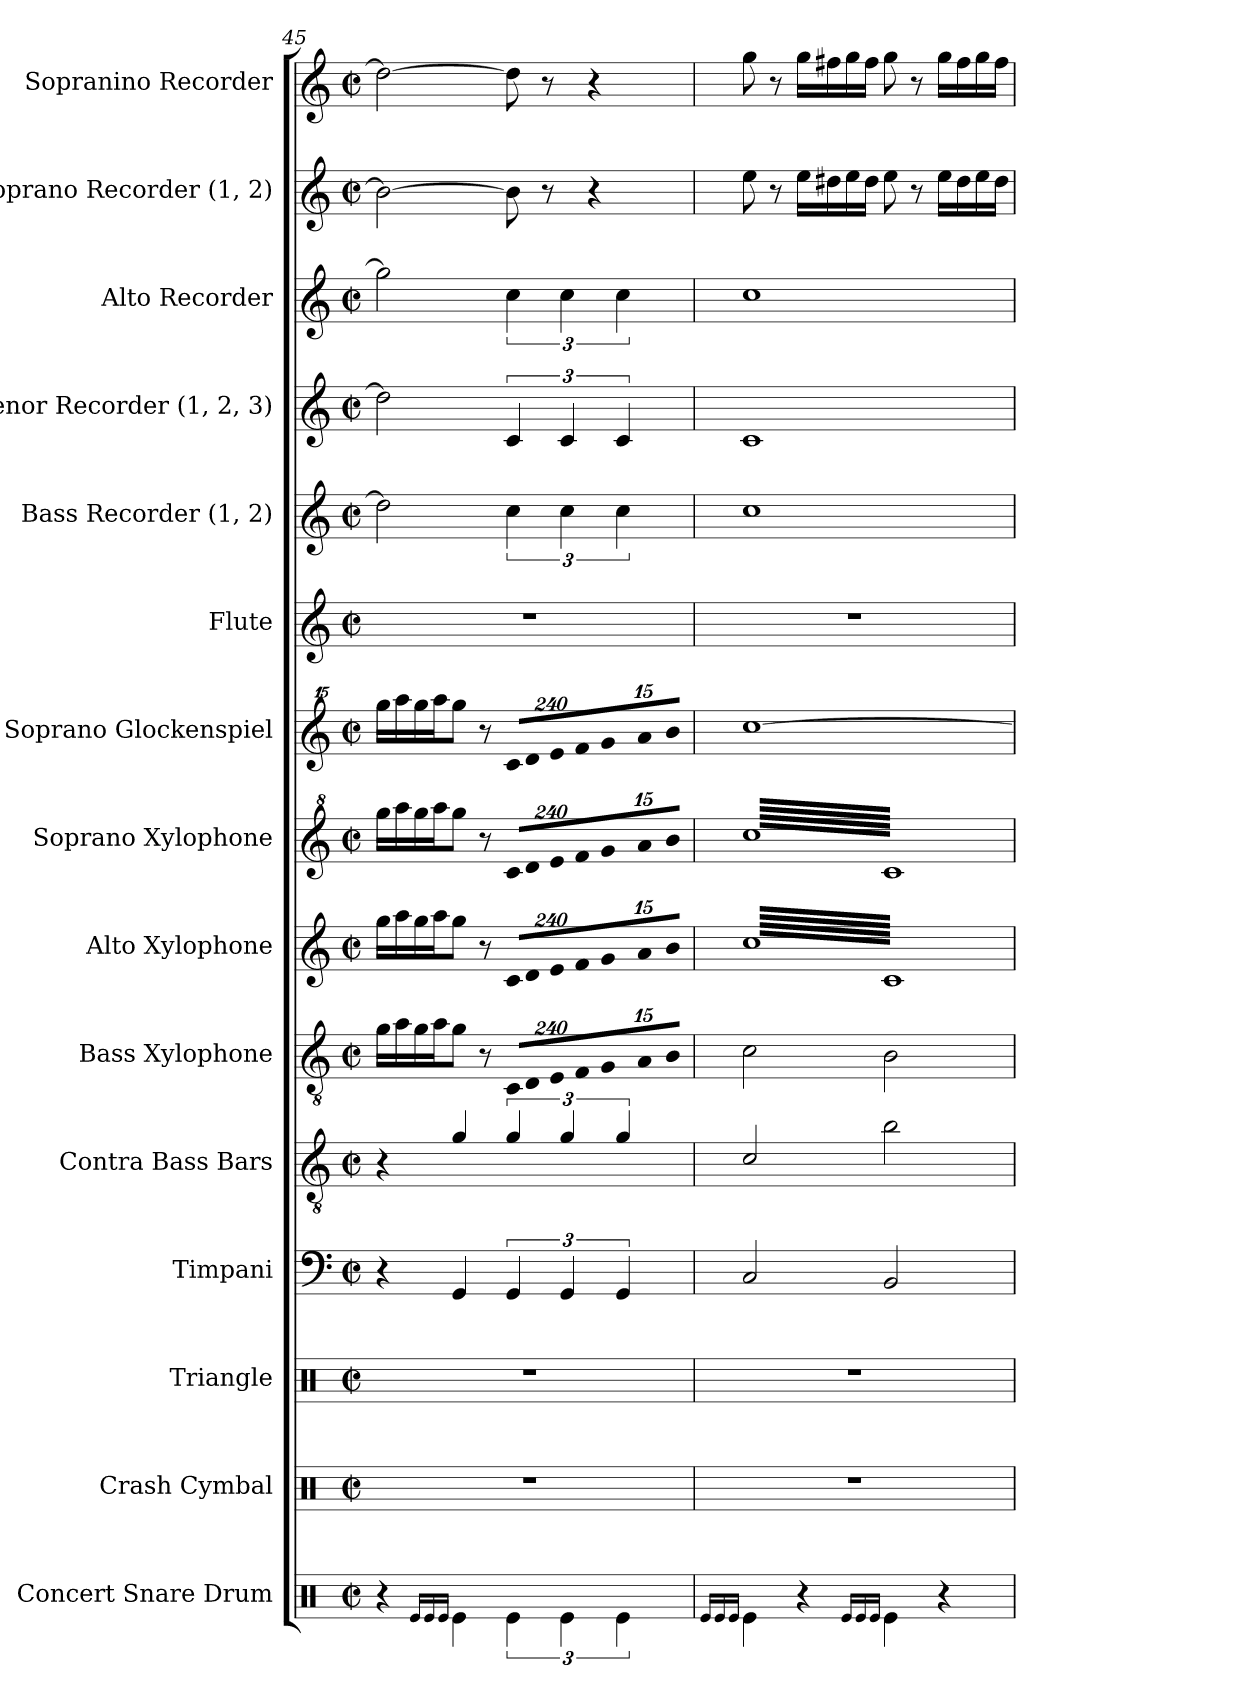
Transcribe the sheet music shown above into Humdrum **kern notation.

**kern	**kern	**kern	**kern	**kern	**kern	**kern	**kern	**kern	**kern	**kern	**kern	**kern	**kern	**kern
*part15	*part14	*part13	*part12	*part11	*part10	*part9	*part8	*part7	*part6	*part5	*part4	*part3	*part2	*part1
*staff15	*staff14	*staff13	*staff12	*staff11	*staff10	*staff9	*staff8	*staff7	*staff6	*staff5	*staff4	*staff3	*staff2	*staff1
*I"Concert Snare Drum	*I"Crash Cymbal	*I"Triangle	*I"Timpani	*I"Contra  Bass  Bars	*I"Bass  Xylophone	*I"Alto  Xylophone	*I"Soprano  Xylophone	*I"Soprano  Glockenspiel	*I"Flute	*I"Bass  Recorder (1, 2)	*I"Tenor  Recorder (1, 2, 3)	*I"Alto  Recorder	*I"Soprano  Recorder (1, 2)	*I"Sopranino  Recorder
*I'Con. Sn.	*I'Cr. Cym.	*I'Trgl.	*I'Timp.	*I'CBB	*I'BX	*I'AX	*I'SX	*I'SG	*I'Fl.	*I'B. Rec.	*I'T. Rec.	*I'A. Rec.	*I'S. Rec.	*I'So. R
*clefX	*clefX	*clefX	*clefF4	*clefGv2	*clefGv2	*clefG2	*clefG^2	*clefG^^2	*clefG2	*clefG2	*clefG2	*clefG2	*clefG2	*clefG2
*	*	*	*	*ITrd14c24	*	*	*	*	*	*ITrd7c12	*	*	*ITrd-7c-12	*ITrd-7c-12
*k[]	*k[]	*k[]	*k[]	*k[]	*k[]	*k[]	*k[]	*k[]	*k[]	*k[]	*k[]	*k[]	*k[]	*k[]
*M2/2	*M2/2	*M2/2	*M2/2	*M2/2	*M2/2	*M2/2	*M2/2	*M2/2	*M2/2	*M2/2	*M2/2	*M2/2	*M2/2	*M2/2
*met(c|)	*met(c|)	*met(c|)	*met(c|)	*met(c|)	*met(c|)	*met(c|)	*met(c|)	*met(c|)	*met(c|)	*met(c|)	*met(c|)	*met(c|)	*met(c|)	*met(c|)
=45	=45	=45	=45	=45	=45	=45	=45	=45	=45	=45	=45	=45	=45	=45
4r	1r	1r	4r	4r	16g\LL	16gg\LL	16ggg\LL	16gggg\LL	1r	2d\]	2dd\]	2gg\]	2bb\_	2ddd\_
.	.	.	.	.	16a\	16aa\	16aaa\	16aaaa\	.	.	.	.	.	.
.	.	.	.	.	16g\	16gg\	16ggg\	16gggg\	.	.	.	.	.	.
.	.	.	.	.	16a\J	16aa\J	16aaa\J	16aaaa\J	.	.	.	.	.	.
16qRe/LL	.	.	.	.	.	.	.	.	.	.	.	.	.	.
16qRe/	.	.	.	.	.	.	.	.	.	.	.	.	.	.
16qRe/JJ	.	.	.	.	.	.	.	.	.	.	.	.	.	.
4Re\	.	.	4GG/	4GG/	8g\J	8gg\J	8ggg\J	8gggg\J	.	.	.	.	.	.
.	.	.	.	.	8r	8r	8r	8r	.	.	.	.	.	.
*	*	*	*	*	*Xbrackettup	*	*	*	*	*	*	*	*	*
!	!	!	!	!	!LO:N:vis=8	!	!	!	!	!	!	!	!	!
*	*	*	*	*	*	*Xbrackettup	*	*	*	*	*	*	*	*
!	!	!	!	!	!	!LO:N:vis=8	!	!	!	!	!	!	!	!
*	*	*	*	*	*	*	*Xbrackettup	*	*	*	*	*	*	*
!	!	!	!	!	!	!	!LO:N:vis=8	!	!	!	!	!	!	!
*	*	*	*	*	*	*	*	*Xbrackettup	*	*	*	*	*	*
!	!	!	!	!	!	!	!	!LO:N:vis=8	!	!	!	!	!	!
6Re\	.	.	6GG/	6GG/	1920%137C/L	1920%137c/L	1920%137cc/L	1920%137ccc/L	.	6c\	6c/	6cc\	8bb\]	8ddd\]
!	!	!	!	!	!LO:N:vis=8	!LO:N:vis=8	!LO:N:vis=8	!LO:N:vis=8	!	!	!	!	!	!
.	.	.	.	.	1920%137D/	1920%137d/	1920%137dd/	1920%137ddd/	.	.	.	.	.	.
.	.	.	.	.	.	.	.	.	.	.	.	.	8r	8r
!	!	!	!	!	!LO:N:vis=8	!LO:N:vis=8	!LO:N:vis=8	!LO:N:vis=8	!	!	!	!	!	!
.	.	.	.	.	1920%137E/	1920%137e/	1920%137ee/	1920%137eee/	.	.	.	.	.	.
6Re\	.	.	6GG/	6GG/	.	.	.	.	.	6c\	6c/	6cc\	.	.
!	!	!	!	!	!LO:N:vis=8	!LO:N:vis=8	!LO:N:vis=8	!LO:N:vis=8	!	!	!	!	!	!
.	.	.	.	.	1920%137F/	1920%137f/	1920%137ff/	1920%137fff/	.	.	.	.	.	.
.	.	.	.	.	.	.	.	.	.	.	.	.	4r	4r
.	.	.	.	.	1920ryy	1920ryy	1920ryy	1920ryy	.	.	.	.	.	.
!	!	!	!	!	!LO:N:vis=8	!LO:N:vis=8	!LO:N:vis=8	!LO:N:vis=8	!	!	!	!	!	!
.	.	.	.	.	1920%137G/	1920%137g/	1920%137gg/	1920%137ggg/	.	.	.	.	.	.
6Re\	.	.	6GG/	6GG/	.	.	.	.	.	6c\	6c/	6cc\	.	.
!	!	!	!	!	!LO:N:vis=8	!LO:N:vis=8	!LO:N:vis=8	!LO:N:vis=8	!	!	!	!	!	!
.	.	.	.	.	1920%137A/	1920%137a/	1920%137aa/	1920%137aaa/	.	.	.	.	.	.
!	!	!	!	!	!LO:N:vis=8	!LO:N:vis=8	!LO:N:vis=8	!LO:N:vis=8	!	!	!	!	!	!
.	.	.	.	.	1920%137B/J	1920%137b/J	1920%137bb/J	1920%137bbb/J	.	.	.	.	.	.
=46	=46	=46	=46	=46	=46	=46	=46	=46	=46	=46	=46	=46	=46	=46
16qRe/LL	.	.	.	.	.	.	.	.	.	.	.	.	.	.
16qRe/	.	.	.	.	.	.	.	.	.	.	.	.	.	.
16qRe/JJ	.	.	.	.	.	.	.	.	.	.	.	.	.	.
*	*	*	*	*	*	*brackettup	*brackettup	*	*	*	*	*	*	*
*	*	*	*	*	*	*tremolo	*	*	*	*	*	*	*	*
*	*	*	*	*	*	*	*tremolo	*	*	*	*	*	*	*
4Re\	1r	1r	2C/	2CC/	2c\	64ccLLLL	64cccLLLL	[1cccc	1r	1c	1c	1cc	8eee\	8ggg\
.	.	.	.	.	.	64c	64cc	.	.	.	.	.	.	.
.	.	.	.	.	.	64cc	64ccc	.	.	.	.	.	.	.
.	.	.	.	.	.	64c	64cc	.	.	.	.	.	.	.
.	.	.	.	.	.	64cc	64ccc	.	.	.	.	.	.	.
.	.	.	.	.	.	64c	64cc	.	.	.	.	.	.	.
.	.	.	.	.	.	64cc	64ccc	.	.	.	.	.	.	.
.	.	.	.	.	.	64c	64cc	.	.	.	.	.	.	.
.	.	.	.	.	.	64cc	64ccc	.	.	.	.	.	8r	8r
.	.	.	.	.	.	64c	64cc	.	.	.	.	.	.	.
.	.	.	.	.	.	64cc	64ccc	.	.	.	.	.	.	.
.	.	.	.	.	.	64c	64cc	.	.	.	.	.	.	.
.	.	.	.	.	.	64cc	64ccc	.	.	.	.	.	.	.
.	.	.	.	.	.	64c	64cc	.	.	.	.	.	.	.
.	.	.	.	.	.	64cc	64ccc	.	.	.	.	.	.	.
.	.	.	.	.	.	64c	64cc	.	.	.	.	.	.	.
4r	.	.	.	.	.	64cc	64ccc	.	.	.	.	.	16eee\LL	16ggg\LL
.	.	.	.	.	.	64c	64cc	.	.	.	.	.	.	.
.	.	.	.	.	.	64cc	64ccc	.	.	.	.	.	.	.
.	.	.	.	.	.	64c	64cc	.	.	.	.	.	.	.
.	.	.	.	.	.	64cc	64ccc	.	.	.	.	.	16ddd#X\	16fff#X\
.	.	.	.	.	.	64c	64cc	.	.	.	.	.	.	.
.	.	.	.	.	.	64cc	64ccc	.	.	.	.	.	.	.
.	.	.	.	.	.	64c	64cc	.	.	.	.	.	.	.
.	.	.	.	.	.	64cc	64ccc	.	.	.	.	.	16eee\	16ggg\
.	.	.	.	.	.	64c	64cc	.	.	.	.	.	.	.
.	.	.	.	.	.	64cc	64ccc	.	.	.	.	.	.	.
.	.	.	.	.	.	64c	64cc	.	.	.	.	.	.	.
.	.	.	.	.	.	64cc	64ccc	.	.	.	.	.	16ddd#\JJ	16fff#\JJ
.	.	.	.	.	.	64c	64cc	.	.	.	.	.	.	.
.	.	.	.	.	.	64cc	64ccc	.	.	.	.	.	.	.
.	.	.	.	.	.	64c	64cc	.	.	.	.	.	.	.
16qRe/LL	.	.	.	.	.	.	.	.	.	.	.	.	.	.
16qRe/	.	.	.	.	.	.	.	.	.	.	.	.	.	.
16qRe/JJ	.	.	.	.	.	.	.	.	.	.	.	.	.	.
4Re\	.	.	2BB/	2BB\	2B\	64cc	64ccc	.	.	.	.	.	8eee\	8ggg\
.	.	.	.	.	.	64c	64cc	.	.	.	.	.	.	.
.	.	.	.	.	.	64cc	64ccc	.	.	.	.	.	.	.
.	.	.	.	.	.	64c	64cc	.	.	.	.	.	.	.
.	.	.	.	.	.	64cc	64ccc	.	.	.	.	.	.	.
.	.	.	.	.	.	64c	64cc	.	.	.	.	.	.	.
.	.	.	.	.	.	64cc	64ccc	.	.	.	.	.	.	.
.	.	.	.	.	.	64c	64cc	.	.	.	.	.	.	.
.	.	.	.	.	.	64cc	64ccc	.	.	.	.	.	8r	8r
.	.	.	.	.	.	64c	64cc	.	.	.	.	.	.	.
.	.	.	.	.	.	64cc	64ccc	.	.	.	.	.	.	.
.	.	.	.	.	.	64c	64cc	.	.	.	.	.	.	.
.	.	.	.	.	.	64cc	64ccc	.	.	.	.	.	.	.
.	.	.	.	.	.	64c	64cc	.	.	.	.	.	.	.
.	.	.	.	.	.	64cc	64ccc	.	.	.	.	.	.	.
.	.	.	.	.	.	64c	64cc	.	.	.	.	.	.	.
4r	.	.	.	.	.	64cc	64ccc	.	.	.	.	.	16eee\LL	16ggg\LL
.	.	.	.	.	.	64c	64cc	.	.	.	.	.	.	.
.	.	.	.	.	.	64cc	64ccc	.	.	.	.	.	.	.
.	.	.	.	.	.	64c	64cc	.	.	.	.	.	.	.
.	.	.	.	.	.	64cc	64ccc	.	.	.	.	.	16ddd#\	16fff#\
.	.	.	.	.	.	64c	64cc	.	.	.	.	.	.	.
.	.	.	.	.	.	64cc	64ccc	.	.	.	.	.	.	.
.	.	.	.	.	.	64c	64cc	.	.	.	.	.	.	.
.	.	.	.	.	.	64cc	64ccc	.	.	.	.	.	16eee\	16ggg\
.	.	.	.	.	.	64c	64cc	.	.	.	.	.	.	.
.	.	.	.	.	.	64cc	64ccc	.	.	.	.	.	.	.
.	.	.	.	.	.	64c	64cc	.	.	.	.	.	.	.
.	.	.	.	.	.	64cc	64ccc	.	.	.	.	.	16ddd#\JJ	16fff#\JJ
.	.	.	.	.	.	64c	64cc	.	.	.	.	.	.	.
.	.	.	.	.	.	64cc	64ccc	.	.	.	.	.	.	.
.	.	.	.	.	.	64cJJJJ	64ccJJJJ	.	.	.	.	.	.	.
*	*	*	*	*	*	*	*Xtremolo	*	*	*	*	*	*	*
*	*	*	*	*	*	*Xtremolo	*	*	*	*	*	*	*	*
.	.	.	.	.	.	.	.	.	.	.	.	.	.	.
.	.	.	.	.	.	.	.	.	.	.	.	.	.	.
.	.	.	.	.	.	.	.	.	.	.	.	.	.	.
.	.	.	.	.	.	.	.	.	.	.	.	.	.	.
.	.	.	.	.	.	.	.	.	.	.	.	.	.	.
.	.	.	.	.	.	.	.	.	.	.	.	.	.	.
.	.	.	.	.	.	.	.	.	.	.	.	.	.	.
.	.	.	.	.	.	.	.	.	.	.	.	.	.	.
.	.	.	.	.	.	.	.	.	.	.	.	.	.	.
.	.	.	.	.	.	.	.	.	.	.	.	.	.	.
.	.	.	.	.	.	.	.	.	.	.	.	.	.	.
.	.	.	.	.	.	.	.	.	.	.	.	.	.	.
.	.	.	.	.	.	.	.	.	.	.	.	.	.	.
.	.	.	.	.	.	.	.	.	.	.	.	.	.	.
.	.	.	.	.	.	.	.	.	.	.	.	.	.	.
.	.	.	.	.	.	.	.	.	.	.	.	.	.	.
.	.	.	.	.	.	.	.	.	.	.	.	.	.	.
.	.	.	.	.	.	.	.	.	.	.	.	.	.	.
.	.	.	.	.	.	.	.	.	.	.	.	.	.	.
.	.	.	.	.	.	.	.	.	.	.	.	.	.	.
.	.	.	.	.	.	.	.	.	.	.	.	.	.	.
.	.	.	.	.	.	.	.	.	.	.	.	.	.	.
.	.	.	.	.	.	.	.	.	.	.	.	.	.	.
.	.	.	.	.	.	.	.	.	.	.	.	.	.	.
.	.	.	.	.	.	.	.	.	.	.	.	.	.	.
.	.	.	.	.	.	.	.	.	.	.	.	.	.	.
.	.	.	.	.	.	.	.	.	.	.	.	.	.	.
.	.	.	.	.	.	.	.	.	.	.	.	.	.	.
.	.	.	.	.	.	.	.	.	.	.	.	.	.	.
.	.	.	.	.	.	.	.	.	.	.	.	.	.	.
.	.	.	.	.	.	.	.	.	.	.	.	.	.	.
.	.	.	.	.	.	.	.	.	.	.	.	.	.	.
=	=	=	=	=	=	=	=	=	=	=	=	=	=	=
*-	*-	*-	*-	*-	*-	*-	*-	*-	*-	*-	*-	*-	*-	*-
